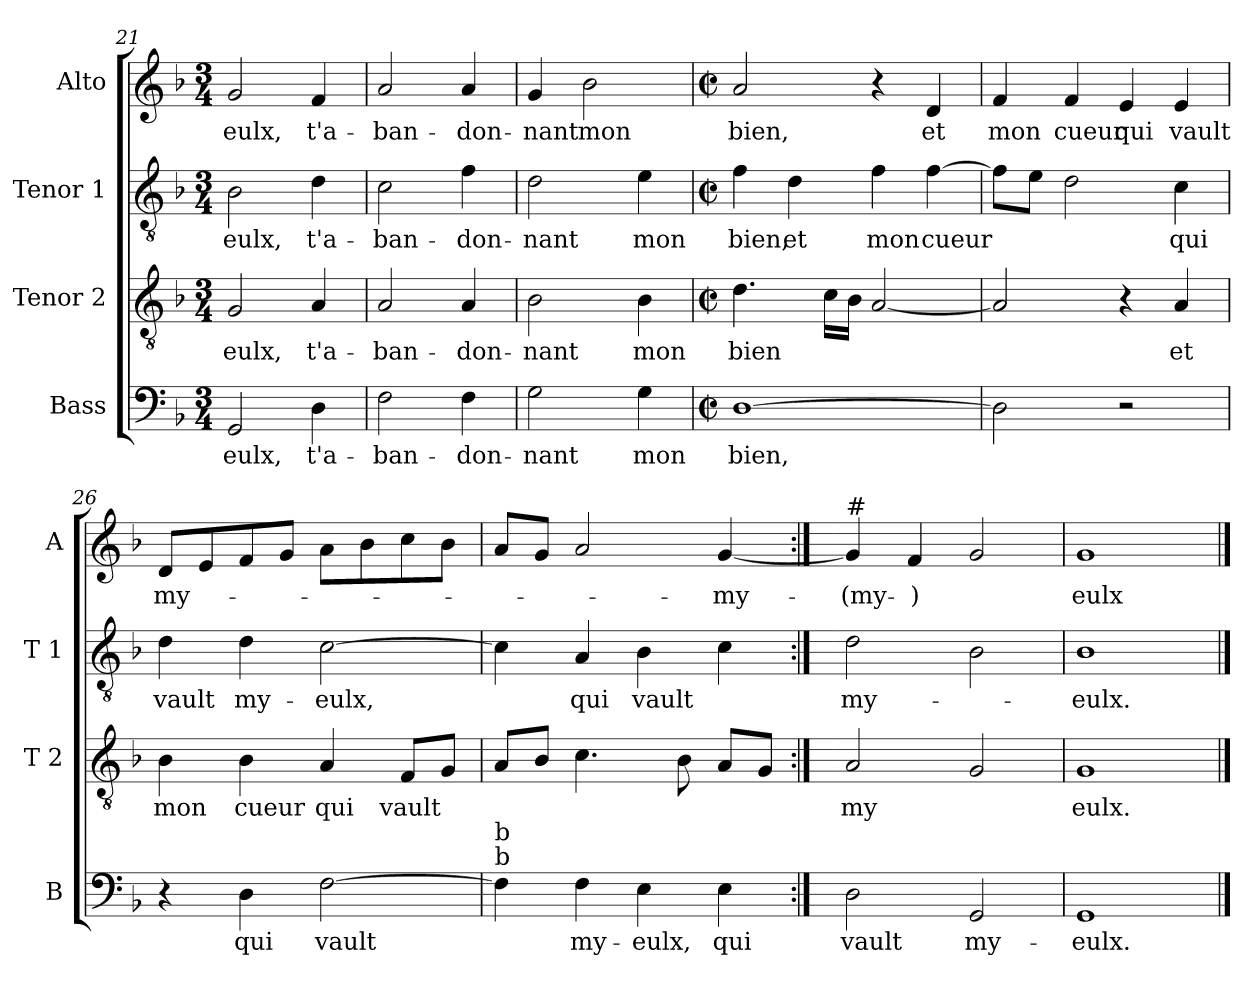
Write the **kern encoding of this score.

**kern	**text	**kern	**text	**kern	**text	**kern	**text
*part4	*part4	*part3	*part3	*part2	*part2	*part1	*part1
*staff4	*staff4	*staff3	*staff3	*staff2	*staff2	*staff1	*staff1
*I"Bass	*	*I"Tenor 2	*	*I"Tenor 1	*	*I"Alto	*
*I'B	*	*I'T 2	*	*I'T 1	*	*I'A	*
*clefF4	*	*clefGv2	*	*clefGv2	*	*clefG2	*
*k[b-]	*	*k[b-]	*	*k[b-]	*	*k[b-]	*
*F:	*	*F:	*	*F:	*	*F:	*
*M3/4	*	*M3/4	*	*M3/4	*	*M3/4	*
=21	=21	=21	=21	=21	=21	=21	=21
!	!LO:LY:b	!	!LO:LY:b	!	!LO:LY:b	!	!LO:LY:b
2GG/	-eulx,	2G/	-eulx,	2B-\	-eulx,	2g/	-eulx,
!	!LO:LY:b	!	!LO:LY:b	!	!LO:LY:b	!	!LO:LY:b
4D\	t'a-	4A/	t'a-	4d\	t'a-	4f/	t'a-
=22	=22	=22	=22	=22	=22	=22	=22
!	!LO:LY:b	!	!LO:LY:b	!	!LO:LY:b	!	!LO:LY:b
2F\	-ban-	2A/	-ban-	2c\	-ban-	2a/	-ban-
!	!LO:LY:b	!	!LO:LY:b	!	!LO:LY:b	!	!LO:LY:b
4F\	-don-	4A/	-don-	4f\	-don-	4a/	-don-
=23	=23	=23	=23	=23	=23	=23	=23
!	!LO:LY:b	!	!LO:LY:b	!	!LO:LY:b	!	!LO:LY:b
2G\	-nant	2B-\	-nant	2d\	-nant	4g/	-nant
!	!	!	!	!	!	!	!LO:LY:b
.	.	.	.	.	.	2b-\	mon
!	!LO:LY:b	!	!LO:LY:b	!	!LO:LY:b	!	!
4G\	mon	4B-\	mon	4e\	mon	.	.
!!LO:LB:g=z
=24	=24	=24	=24	=24	=24	=24	=24
*M2/2	*	*M2/2	*	*M2/2	*	*M2/2	*
*met(c|)	*	*met(c|)	*	*met(c|)	*	*met(c|)	*
!	!LO:LY:b	!	!LO:LY:b	!	!LO:LY:b	!	!LO:LY:b
[1D	bien,	4.d\	bien	4f\	bien,	2a/	bien,
!	!	!	!	!	!LO:LY:b	!	!
.	.	.	.	4d\	et	.	.
.	.	16c\LL	.	.	.	.	.
.	.	16B-\JJ	.	.	.	.	.
!	!	!	!	!	!LO:LY:b	!	!
.	.	[2A/	.	4f\	mon	4r	.
!	!	!	!	!	!LO:LY:b	!	!LO:LY:b
.	.	.	.	[4f\	cueur	4d/	et
=25	=25	=25	=25	=25	=25	=25	=25
!	!	!	!	!	!	!	!LO:LY:b
2D\]	.	2A/]	.	8f\L]	.	4f/	mon
.	.	.	.	8e\J	.	.	.
!	!	!	!	!	!	!	!LO:LY:b
.	.	.	.	2d\	.	4f/	cueur
!	!	!	!	!	!	!	!LO:LY:b
2r	.	4r	.	.	.	4e/	qui
!	!	!	!LO:LY:b	!	!LO:LY:b	!	!LO:LY:b
.	.	4A/	et	4c\	qui	4e/	vault
=26	=26	=26	=26	=26	=26	=26	=26
!	!	!	!LO:LY:b	!	!LO:LY:b	!	!LO:LY:b
4r	.	4B-\	mon	4d\	vault	8d/L	my-
.	.	.	.	.	.	8e/	.
!	!LO:LY:b	!	!LO:LY:b	!	!LO:LY:b	!	!
4D\	qui	4B-\	cueur	4d\	my-	8f/	.
.	.	.	.	.	.	8g/J	.
!	!LO:LY:b	!	!LO:LY:b	!	!LO:LY:b	!	!
[2F\	vault	4A/	qui	[2c\	-eulx,	8a\L	.
.	.	.	.	.	.	8b-\	.
!	!	!	!LO:LY:b	!	!	!	!
.	.	8F/L	vault	.	.	8cc\	.
.	.	8G/J	.	.	.	8b-\J	.
=27	=27	=27	=27	=27	=27	=27	=27
!LO:TX:a:t=b	!	!	!	!	!	!	!
!LO:TX:a:t=b	!	!	!	!	!	!	!
4F\]	.	8A/L	.	4c\]	.	8a/L	.
.	.	8B-/J	.	.	.	8g/J	.
!	!LO:LY:b	!	!	!	!LO:LY:b	!	!
4F\	my-	4.c\	.	4A/	qui	2a/	.
!	!LO:LY:b	!	!	!	!LO:LY:b	!	!
4E\	-eulx,	.	.	4B-\	vault	.	.
.	.	8B-\	.	.	.	.	.
!	!LO:LY:b	!	!	!	!	!	!LO:LY:b
4E\	qui	8A/L	.	4c\	.	[4g/	-my-
.	.	8G/J	.	.	.	.	.
=28:|!	=28:|!	=28:|!	=28:|!	=28:|!	=28:|!	=28:|!	=28:|!
!	!	!	!	!	!	!LO:TX:a:t=#	!
!	!LO:LY:b	!	!LO:LY:b	!	!LO:LY:b	!	!LO:LY:b
2D\	vault	2A/	my	2d\	my-	4g/]	-(my-
!	!	!	!	!	!	!	!LO:LY:b
.	.	.	.	.	.	4f/	-)
!	!LO:LY:b	!	!	!	!	!	!
2GG/	my-	2G/	.	2B-\	.	2g/	.
=29	=29	=29	=29	=29	=29	=29	=29
!	!LO:LY:b	!	!LO:LY:b	!	!LO:LY:b	!	!LO:LY:b
1GG	-eulx.	1G	eulx.	1B-	-eulx.	1g	eulx
==	==	==	==	==	==	==	==
*-	*-	*-	*-	*-	*-	*-	*-
